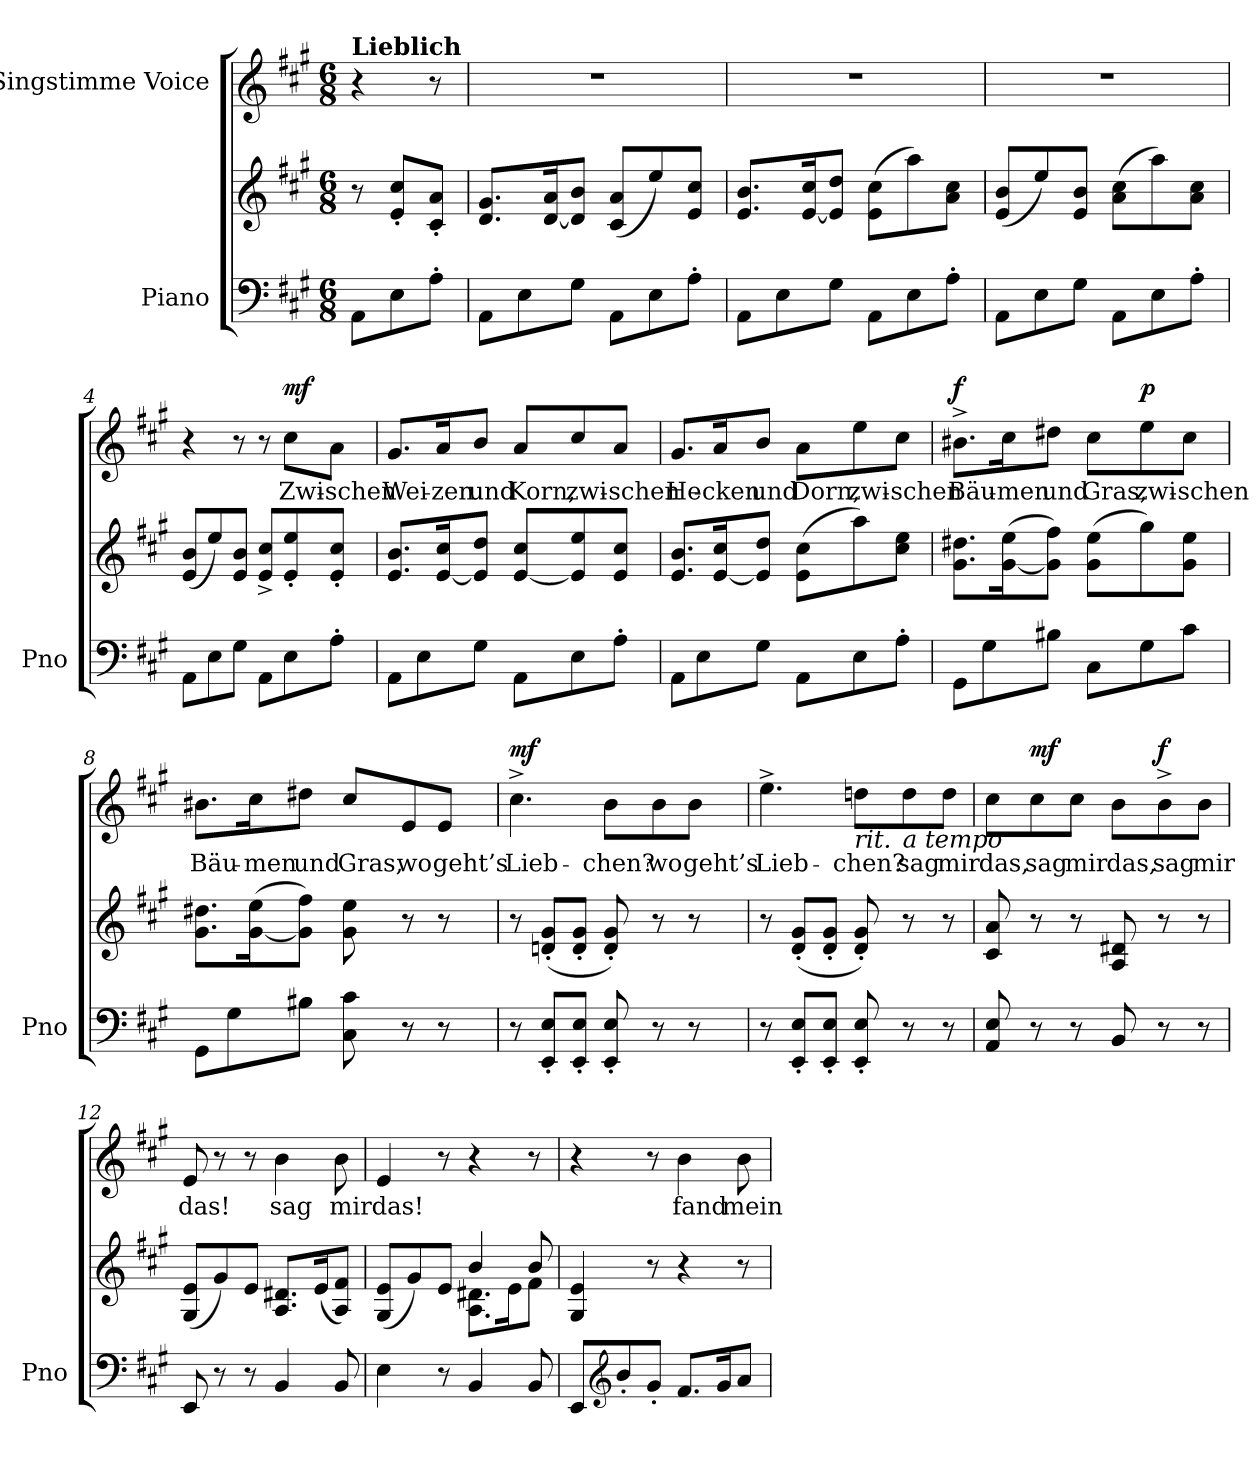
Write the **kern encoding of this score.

**kern	**kern	**kern	**text	**dynam
*part2	*part2	*part1	*part1	*part1
*staff3	*staff2	*staff1	*staff1	*staff1
*I"Piano	*	*I"Singstimme Voice	*	*
*I'Pno	*	*	*	*
*clefF4	*clefG2	*clefG2	*	*
*k[f#c#g#]	*k[f#c#g#]	*k[f#c#g#]	*	*
*M6/8	*M6/8	*M6/8	*	*
=	=	=	=	=
!	!	!LO:TX:a:B:t=Lieblich	!	!
8AA\L	8r	4r	.	.
8E\	8e/' 8cc#/'L	.	.	.
8A'\J	8c#/' 8a/'J	8r	.	.
=1	=1	=1	=1	=1
8AA\L	8.d/ 8.g#/L	2.r	.	.
8E\	.	.	.	.
.	[16d/ 16a/K	.	.	.
8G#\J	8d/] 8b/J	.	.	.
8AA\L	(8c#/ 8a/L	.	.	.
8E\	8ee/)	.	.	.
8A'\J	8e/ 8cc#/J	.	.	.
=2	=2	=2	=2	=2
8AA\L	8.e/ 8.b/L	2.r	.	.
8E\	.	.	.	.
.	[16e/ 16cc#/K	.	.	.
8G#\J	8e/] 8dd/J	.	.	.
8AA\L	(8e\ 8cc#\L	.	.	.
8E\	8aa\)	.	.	.
8A'\J	8a\ 8cc#\J	.	.	.
=3	=3	=3	=3	=3
8AA\L	(8e/ 8b/L	2.r	.	.
8E\	8ee/)	.	.	.
8G#\J	8e/ 8b/J	.	.	.
8AA\L	(8a\ 8cc#\L	.	.	.
8E\	8aa\)	.	.	.
8A'\J	8a\ 8cc#\J	.	.	.
!!LO:LB:g=z
=4	=4	=4	=4	=4
8AA\L	(8e/ 8b/L	4r	.	.
8E\	8ee/)	.	.	.
8G#\J	8e/ 8b/J	8r	.	.
8AA\L	8e/^> 8cc#/^>L	8r	.	.
!	!	!	!LO:LY:b	!LO:DY:a
8E\	8e/' 8ee/'	8cc#\L	Zwi-	mf
!	!	!	!LO:LY:b	!
8A'\J	8e/' 8cc#/'J	8a\J	-schen	.
=5	=5	=5	=5	=5
!	!	!	!LO:LY:b	!
8AA\L	8.e/ 8.b/L	8.g#/L	Wei-	.
8E\	.	.	.	.
!	!	!	!LO:LY:b	!
.	[16e/ 16cc#/K	16a/K	-zen	.
!	!	!	!LO:LY:b	!
8G#\J	8e/] 8dd/J	8b/J	und	.
!	!	!	!LO:LY:b	!
8AA\L	[8e/ 8cc#/L	8a/L	Korn,	.
!	!	!	!LO:LY:b	!
8E\	8e/] 8ee/	8cc#/	zwi-	.
!	!	!	!LO:LY:b	!
8A'\J	8e/ 8cc#/J	8a/J	-schen	.
=6	=6	=6	=6	=6
!	!	!	!LO:LY:b	!
8AA\L	8.e/ 8.b/L	8.g#/L	He-	.
8E\	.	.	.	.
!	!	!	!LO:LY:b	!
.	[16e/ 16cc#/K	16a/K	-cken	.
!	!	!	!LO:LY:b	!
8G#\J	8e/] 8dd/J	8b/J	und	.
!	!	!	!LO:LY:b	!
8AA\L	(8e\ 8cc#\L	8a\L	Dorn,	.
!	!	!	!LO:LY:b	!
8E\	8aa\)	8ee\	zwi-	.
!	!	!	!LO:LY:b	!
8A'\J	8cc#\ 8ee\J	8cc#\J	-schen	.
!!LO:LB:g=z
=7	=7	=7	=7	=7
!	!	!	!LO:LY:b	!LO:DY:a
8GG#\L	8.g#\ 8.dd#X\L	8.b#X^\L	Bäu-	f
8G#\	.	.	.	.
!	!	!	!LO:LY:b	!
.	(>[16g#\ 16ee\K	16cc#\K	-men	.
!	!	!	!LO:LY:b	!
8B#X\J	8g#\] 8ff#\J)	8dd#X\J	und	.
!	!	!	!LO:LY:b	!
8C#\L	(8g#\ 8ee\L	8cc#\L	Gras,	.
!	!	!	!LO:LY:b	!LO:DY:a
8G#\	8gg#\)	8ee\	zwi-	p
!	!	!	!LO:LY:b	!
8c#\J	8g#\ 8ee\J	8cc#\J	-schen	.
=8	=8	=8	=8	=8
!	!	!	!LO:LY:b	!
8GG#\L	8.g#\ 8.dd#X\L	8.b#X\L	Bäu-	.
8G#\	.	.	.	.
!	!	!	!LO:LY:b	!
.	(>[16g#\ 16ee\K	16cc#\K	-men	.
!	!	!	!LO:LY:b	!
8B#X\J	8g#\] 8ff#\J)	8dd#X\J	und	.
!	!	!	!LO:LY:b	!
8C#\ 8c#\	8g#\ 8ee\	8cc#/L	Gras,	.
!	!	!	!LO:LY:b	!
8r	8r	8e/	wo	.
!	!	!	!LO:LY:b	!
8r	8r	8e/J	geht’s	.
!!LO:LB:g=z
=9	=9	=9	=9	=9
!	!	!	!LO:LY:b	!LO:DY:a
8r	8r	4.cc#^\	Lieb-	mf
8EE/' 8E/'L	(8dn/' 8g#/'L	.	.	.
8EE/' 8E/'J	8d/' 8g#/'J	.	.	.
!	!	!	!LO:LY:b	!
8EE/' 8E/'	8d/' 8g#/')	8b\L	-chen?	.
!	!	!	!LO:LY:b	!
8r	8r	8b\	wo	.
!	!	!	!LO:LY:b	!
8r	8r	8b\J	geht’s	.
=10	=10	=10	=10	=10
!	!	!	!LO:LY:b	!
8r	8r	4.ee^\	Lieb-	.
8EE/' 8E/'L	(8d/' 8g#/'L	.	.	.
8EE/' 8E/'J	8d/' 8g#/'J	.	.	.
!	!	!LO:TX:b:i:t=rit.	!	!
!	!	!	!LO:LY:b	!
8EE/' 8E/'	8d/' 8g#/')	8ddn\L	-chen?	.
!	!	!LO:TX:b:i:t=a tempo	!	!
!	!	!	!LO:LY:b	!
8r	8r	8dd\	sag	.
!	!	!	!LO:LY:b	!
8r	8r	8dd\J	mir	.
=11	=11	=11	=11	=11
!	!	!	!LO:LY:b	!
8AA/ 8E/	8c#/ 8a/	8cc#\L	das,	.
!	!	!	!LO:LY:b	!LO:DY:a
8r	8r	8cc#\	sag	mf
!	!	!	!LO:LY:b	!
8r	8r	8cc#\J	mir	.
!	!	!	!LO:LY:b	!
8BB/	8A/ 8d#X/	8b\L	das,	.
!	!	!	!LO:LY:b	!LO:DY:a
8r	8r	8b^\	sag	f
!	!	!	!LO:LY:b	!
8r	8r	8b\J	mir	.
!!LO:PB:g=z
=12	=12	=12	=12	=12
!	!	!	!LO:LY:b	!
8EE/	(8G#/ 8e/L	8e/	das!	.
8r	8g#/)	8r	.	.
8r	8e/J	8r	.	.
!	!	!	!LO:LY:b	!
4BB/	8.A/ 8.d#X/L	4b\	sag	.
.	(16e/K	.	.	.
!	!	!	!LO:LY:b	!
8BB/	8A/ 8f#/J)	8b\	mir	.
=13	=13	=13	=13	=13
*	*^	*	*	*
!	!	!	!	!LO:LY:b	!
4E\	(<8G#/ 8e/L	4.ryy	4e/	das!	.
.	8g#/)	.	.	.	.
8r	8e/J	.	8r	.	.
4BB/	4b/	8.A\ 8.d#X\L	4r	.	.
.	.	16e\K	.	.	.
8BB/	8b/	8f#\J	8r	.	.
*	*v	*v	*	*	*
=14	=14	=14	=14	=14
8EE/L	4G#/ 4e/	4r	.	.
*clefG2	*	*	*	*
8b'/	.	.	.	.
8g#'/J	8r	8r	.	.
!	!	!	!LO:LY:b	!
8.f#/L	4r	4b\	fand	.
16g#/K	.	.	.	.
!	!	!	!LO:LY:b	!
8a/J	8r	8b\	mein	.
=	=	=	=	=
*-	*-	*-	*-	*-
